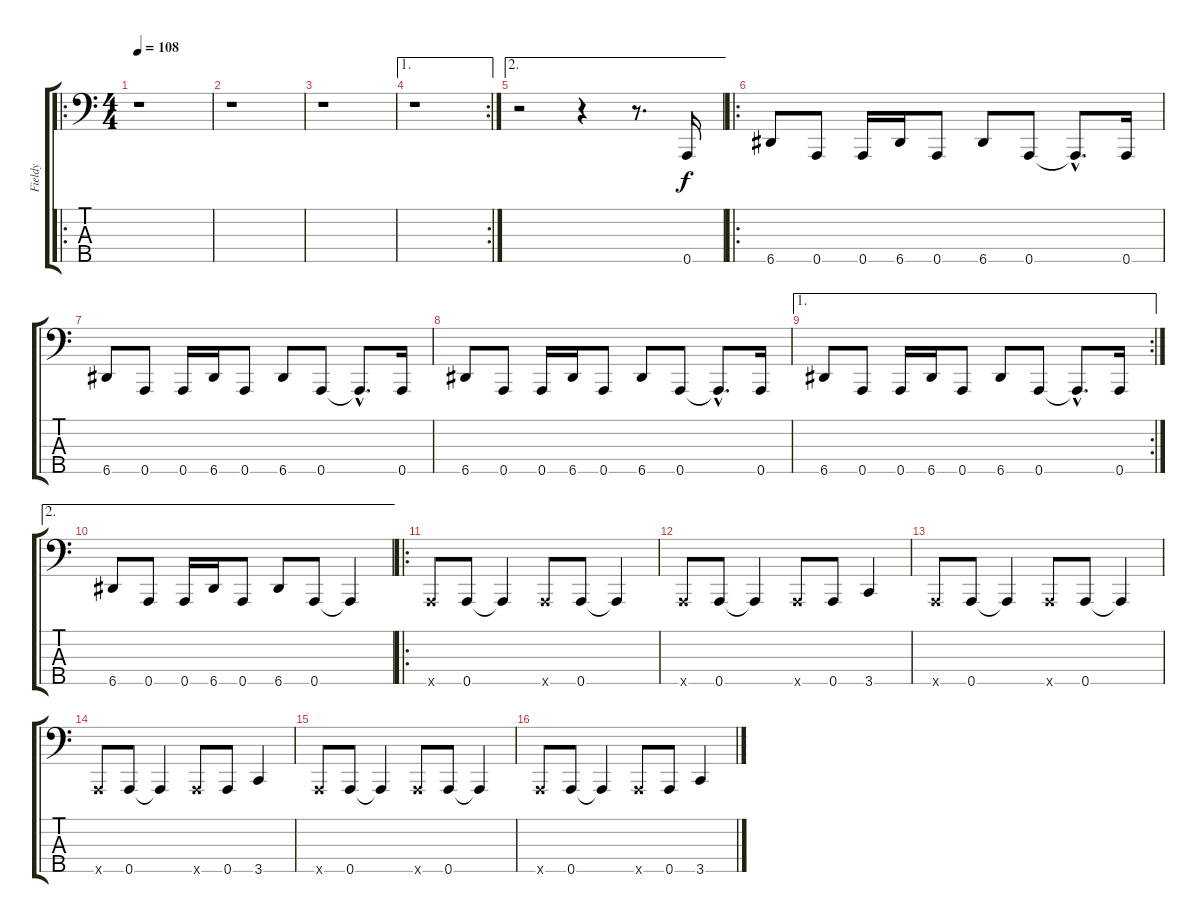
\track ("Fieldy" "Fieldy") {instrument slapbass1}
\staff {score tabs}
\tuning (F2 C2 G1 D1 A0) {hide}
\ro
\ts (4 4)
\tempo 108
\clef f4
\ks c
r.1{dy f instrument slapbass1} |
r.1 |
r.1 |
\ae 1
\rc 2
r.1 |
\ae 2
r.2 r.4 r.8{d} 0.5.16 |
\ro
6.5.8 0.5.8 0.5.16 6.5.16 0.5.8 6.5.8 0.5.8 0.5{hac t}.8{d} 0.5.16 |
6.5.8 0.5.8 0.5.16 6.5.16 0.5.8 6.5.8 0.5.8 0.5{hac t}.8{d} 0.5.16 |
6.5.8 0.5.8 0.5.16 6.5.16 0.5.8 6.5.8 0.5.8 0.5{hac t}.8{d} 0.5.16 |
\ae 1
\rc 2
6.5.8 0.5.8 0.5.16 6.5.16 0.5.8 6.5.8 0.5.8 0.5{hac t}.8{d} 0.5.16 |
\ae 2
6.5.8 0.5.8 0.5.16 6.5.16 0.5.8 6.5.8 0.5.8 0.5{t}.4 |
\ro
0.5{x}.8 0.5.8 0.5{t}.4 0.5{x}.8 0.5.8 0.5{t}.4 |
0.5{x}.8 0.5.8 0.5{t}.4 0.5{x}.8 0.5.8 3.5.4 |
0.5{x}.8 0.5.8 0.5{t}.4 0.5{x}.8 0.5.8 0.5{t}.4 |
0.5{x}.8 0.5.8 0.5{t}.4 0.5{x}.8 0.5.8 3.5.4 |
0.5{x}.8 0.5.8 0.5{t}.4 0.5{x}.8 0.5.8 0.5{t}.4 |
0.5{x}.8 0.5.8 0.5{t}.4 0.5{x}.8 0.5.8 3.5.4
